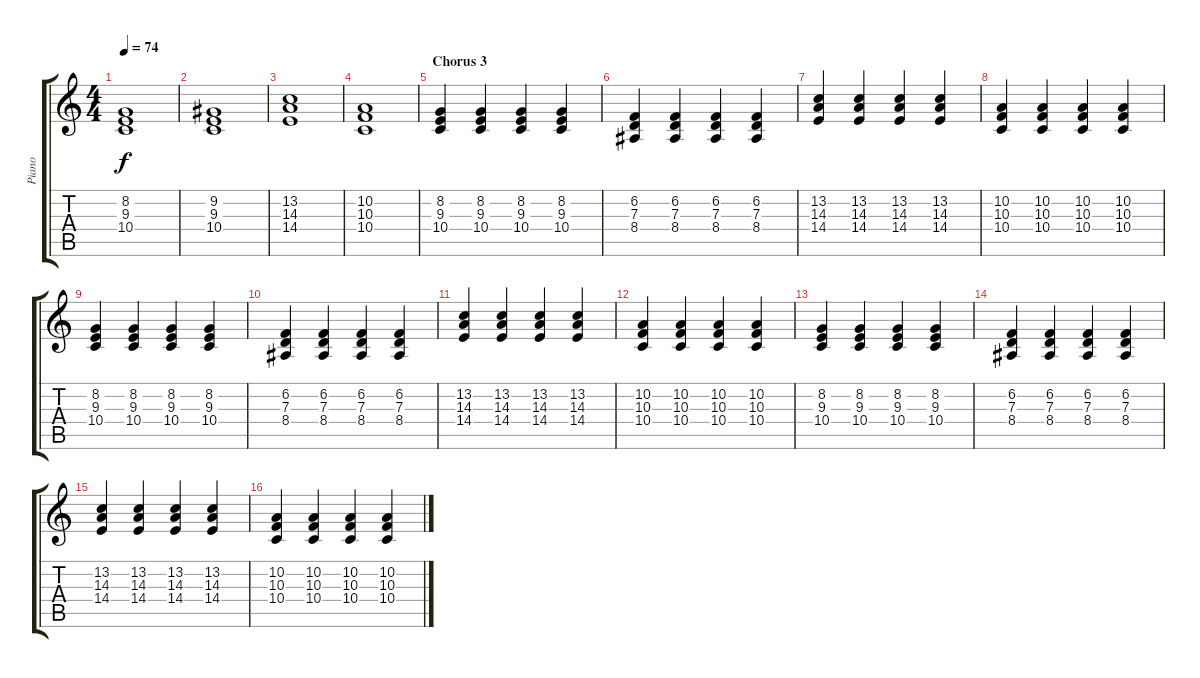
\track ("Piano" "Piano") {instrument brightacousticpiano}
\staff {score tabs}
\tuning (E4 B3 G3 D3 A2 E2) {hide}
\ts (4 4)
\tempo 74
\clef g2
\ks c
(8.2 9.3 10.4).1{dy f} |
(9.2 9.3 10.4).1 |
(13.2 14.3 14.4).1 |
(10.2 10.3 10.4).1 |
\section ("" "Chorus 3")
(8.2 9.3 10.4).4 (8.2 9.3 10.4).4 (8.2 9.3 10.4).4 (8.2 9.3 10.4).4 |
(6.2 7.3 8.4).4 (6.2 7.3 8.4).4 (6.2 7.3 8.4).4 (6.2 7.3 8.4).4 |
(13.2 14.3 14.4).4 (13.2 14.3 14.4).4 (13.2 14.3 14.4).4 (13.2 14.3 14.4).4 |
(10.2 10.3 10.4).4 (10.2 10.3 10.4).4 (10.2 10.3 10.4).4 (10.2 10.3 10.4).4 |
(8.2 9.3 10.4).4 (8.2 9.3 10.4).4 (8.2 9.3 10.4).4 (8.2 9.3 10.4).4 |
(6.2 7.3 8.4).4 (6.2 7.3 8.4).4 (6.2 7.3 8.4).4 (6.2 7.3 8.4).4 |
(13.2 14.3 14.4).4 (13.2 14.3 14.4).4 (13.2 14.3 14.4).4 (13.2 14.3 14.4).4 |
(10.2 10.3 10.4).4 (10.2 10.3 10.4).4 (10.2 10.3 10.4).4 (10.2 10.3 10.4).4 |
(8.2 9.3 10.4).4 (8.2 9.3 10.4).4 (8.2 9.3 10.4).4 (8.2 9.3 10.4).4 |
(6.2 7.3 8.4).4 (6.2 7.3 8.4).4 (6.2 7.3 8.4).4 (6.2 7.3 8.4).4 |
(13.2 14.3 14.4).4 (13.2 14.3 14.4).4 (13.2 14.3 14.4).4 (13.2 14.3 14.4).4 |
(10.2 10.3 10.4).4 (10.2 10.3 10.4).4 (10.2 10.3 10.4).4 (10.2 10.3 10.4).4
